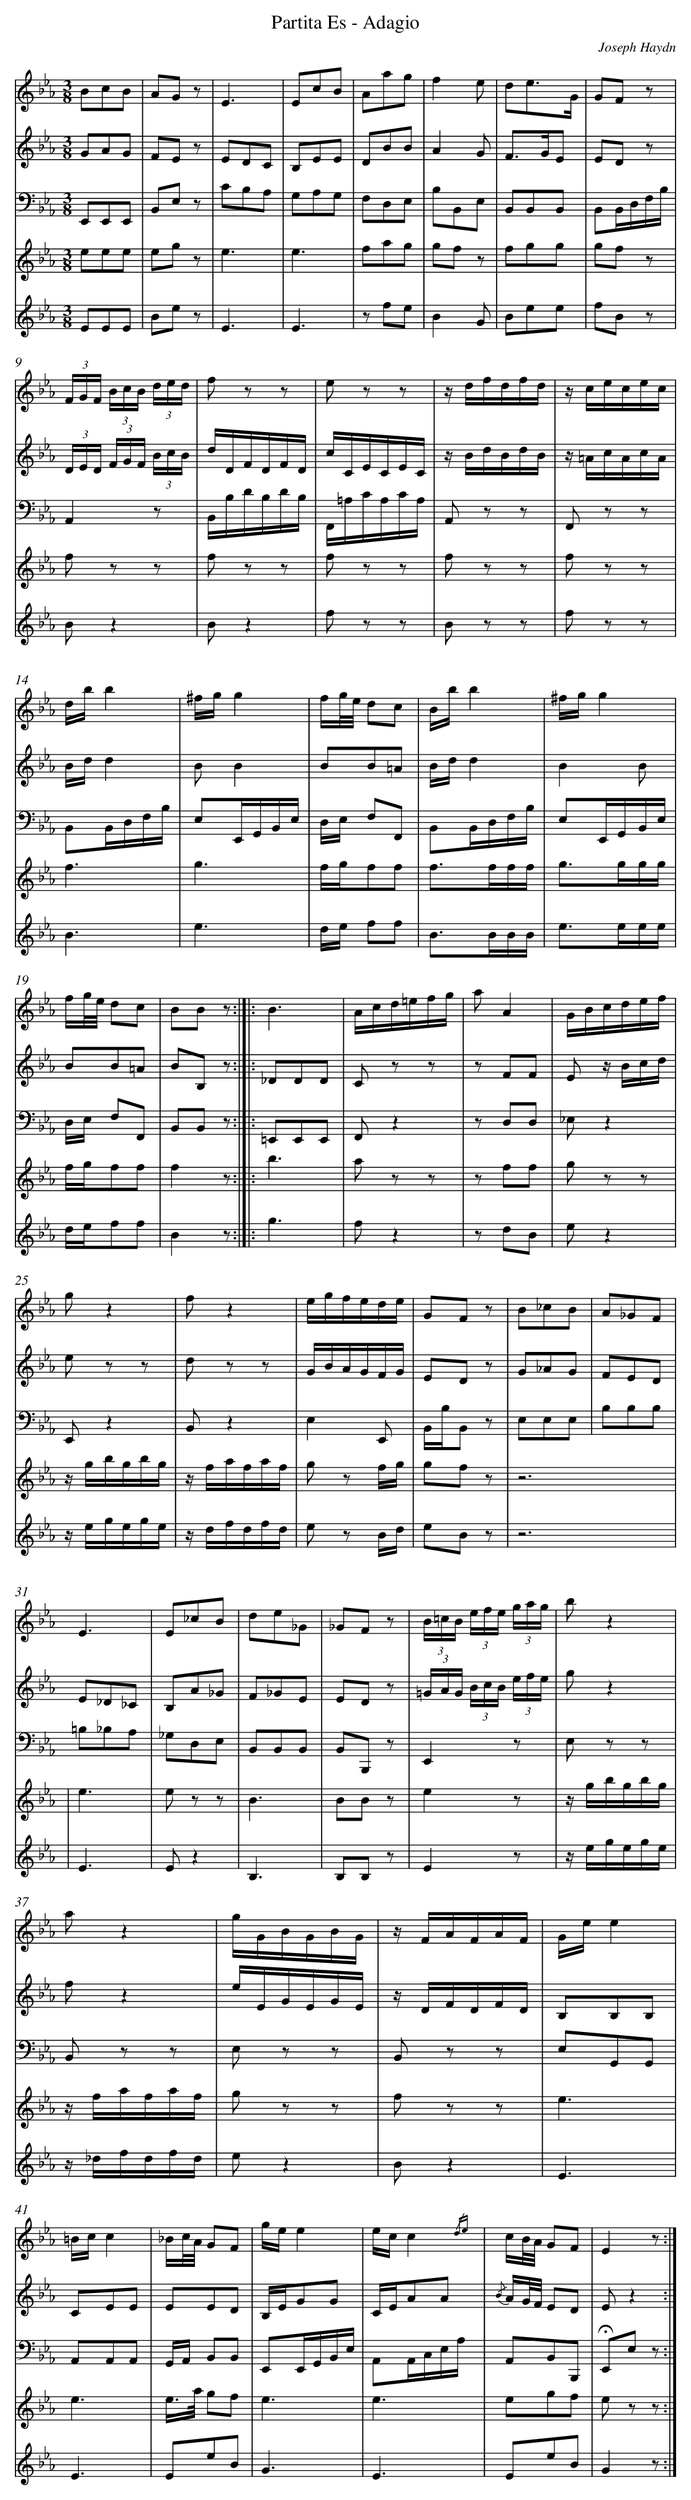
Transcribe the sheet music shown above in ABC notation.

X:1
T: Partita Es - Adagio
C: Joseph Haydn
L: 1/8
M: 3/8
V: 1 clef=treble
V: 2 clef=treble
V: 3 clef=bass
V: 4 clef=treble
V: 5 clef=treble
K: Eb
[V:1] BcB |
[V:2] GAG |
[V:3] E,,E,,E,, |
[V:4] eee |
[V:5] EEE |
[V:1] AG z |
[V:2] FE z |
[V:3] B,,E, z |
[V:4] eg z |
[V:5] Be z |
[V:1] E3 |
[V:2] EDC |
[V:3] CB,A, |
[V:4] e3 |
[V:5] E3 |
[V:1] EcB |
[V:2] B,EE |
[V:3] G,A,G, |
[V:4] e3 |
[V:5] E3 |
[V:1] Aag |
[V:2] DBB |
[V:3] F,D,E, |
[V:4] fag |
[V:5] z fe |
[V:1] f2e |
[V:2] A2G |
[V:3] B,B,,E, |
[V:4] gf z |
[V:5] B2G |
[V:1] de3/G/ |
[V:2] F>GE |
[V:3] B,,B,,B,, |
[V:4] fgg |
[V:5] Bee |
[V:1] GF z |
[V:2] ED z |
[V:3] B,,B,,/D,/F,/B,/ |
[V:4] gf z |
[V:5] fB z |
[V:1] (3F/G/F/ (3B/c/B/ (3d/e/d/ |
[V:2] (3D/E/D/ (3F/G/F/ (3B/c/B/ |
[V:3] A,,2z |
[V:4] f z z |
[V:5] Bz2 |
[V:1] f z z |
[V:2] d/D/F/D/F/D/ |
[V:3] B,,/B,/D/B,/D/B,/ |
[V:4] f z z |
[V:5] Bz2 |
[V:1] e z z |
[V:2] c/C/E/C/E/C/ |
[V:3] F,,/=A,/C/A,/C/A,/ |
[V:4] f z z |
[V:5] f z z |
[V:1] z/ d/f/d/f/d/ |
[V:2] z/ B/d/B/d/B/ |
[V:3] A,, z z |
[V:4] f z z |
[V:5] B z z |
[V:1] z/ c/e/c/e/c/ |
[V:2] z/ =A/c/A/c/A/ |
[V:3] F,, z z |
[V:4] f z z |
[V:5] f z z |
[V:1] d/b/b2 |
[V:2] B/d/d2 |
[V:3] B,,B,,/D,/F,/B,/ |
[V:4] f3 |
[V:5] B3 |
[V:1] ^f/g/g2 |
[V:2] BB2 |
[V:3] E,E,,/G,,/B,,/E,/ |
[V:4] g3 |
[V:5] e3 |
[V:1] f/g//e// dc |
[V:2] BB=A |
[V:3] D,/E,/ F,F,, |
[V:4] f/g/ff |
[V:5] d/e/ ff |
[V:1] B/b/b2 |
[V:2] B/d/d2 |
[V:3] B,,B,,/D,/F,/B,/ |
[V:4] f>ff/f/ |
[V:5] B>BB/B/ |
[V:1] ^f/g/g2 |
[V:2] B2B |
[V:3] E,E,,/G,,/B,,/E,/ |
[V:4] g>gg/g/ |
[V:5] e>ee/e/ |
[V:1] f/g//e// dc |
[V:2] BB=A |
[V:3] D,/E,/ F,F,, |
[V:4] f/g/ff |
[V:5] d/e/ff |
[V:1] BB z :|]|:
[V:2] BB, z :|]|:
[V:3] B,,B,, z :|]|:
[V:4] f2z :|]|:
[V:5] B2z :|]|:
[V:1] B3 |
[V:2] _DDD |
[V:3] =E,,E,,E,, |
[V:4] b3 |
[V:5] g3 |
[V:1] A/c/d/=e/f/g/ |
[V:2] C z z |
[V:3] F,,z2 |
[V:4] a z z |
[V:5] fz2 |
[V:1] aA2 |
[V:2] z FF |
[V:3] z D,D, |
[V:4] z ff |
[V:5] z dB |
[V:1] G/B/c/d/e/f/ |
[V:2] E z/ B/c/d/ |
[V:3] _E,z2 |
[V:4] g z z |
[V:5] ez2 |
[V:1] gz2 |
[V:2] e z z |
[V:3] E,,z2 |
[V:4] z/ g/b/g/b/g/ |
[V:5] z/ e/g/e/g/e/ |
[V:1] fz2 |
[V:2] d z z |
[V:3] B,,z2 |
[V:4] z/ f/a/f/a/f/ |
[V:5] z/ d/f/d/f/d/ |
[V:1] e/g/f/e/d/e/ |
[V:2] G/B/A/G/F/G/ |
[V:3] E,2E,, |
[V:4] g z f/g/ |
[V:5] e z B/d/ |
[V:1] GF z |
[V:2] ED z |
[V:3] B,,/B,/B,, z |
[V:4] gf z |
[V:5] eB z |
[V:1] B_cB |
[V:2] G_AG |
[V:3] E,E,E, |
[V:4] z6 |
[V:5] z6 |
[V:1] A_GF |
[V:2] FED |
[V:3] B,B,B, |
[V:4]  |
[V:5]  |
[V:1] E3 |
[V:2] E_D_C |
[V:3] =B,_B,A, |
[V:4] e3 |
[V:5] E3 |
[V:1] E_cB |
[V:2] B,A_G |
[V:3] _G,D,E, |
[V:4] e z z |
[V:5] Ez2 |
[V:1] de_G |
[V:2] F_GE |
[V:3] B,,B,,B,, |
[V:4] B3 |
[V:5] B,3 |
[V:1] _GF z |
[V:2] ED z |
[V:3] B,,B,,, z |
[V:4] BB z |
[V:5] B,B, z |
[V:1] (3B/=c/B/ (3e/f/e/ (3g/a/g/ |
[V:2] (3=G/A/G/ (3B/c/B/ (3e/f/e/ |
[V:3] E,,2z |
[V:4] e2z |
[V:5] E2z |
[V:1] bz2 |
[V:2] gz2 |
[V:3] E, z z |
[V:4] z/ g/b/g/b/g/ |
[V:5] z/ e/g/e/g/e/ |
[V:1] az2 |
[V:2] fz2 |
[V:3] B,, z z |
[V:4] z/ f/a/f/a/f/ |
[V:5] z/ _d/f/d/f/d/ |
[V:1] g/G/B/G/B/G/ |
[V:2] e/E/G/E/G/E/ |
[V:3] E, z z |
[V:4] g z z |
[V:5] ez2 |
[V:1] z/ F/A/F/A/F/ |
[V:2] z/ D/F/D/F/D/ |
[V:3] B,, z z |
[V:4] f z z |
[V:5] Bz2 |
[V:1] G/e/e2 |
[V:2] B,B,B, |
[V:3] E,G,,G,, |
[V:4] e3 |
[V:5] E3 |
[V:1] =B/c/c2 |
[V:2] CEE |
[V:3] A,,A,,A,, |
[V:4] e3 |
[V:5] E3 |
[V:1] _B/c//A// GF |
[V:2] EED |
[V:3] G,,/A,,/ B,,B,, |
[V:4] e/>a/ gf |
[V:5] EeB |
[V:1] g/e/e2 |
[V:2] B,/E/GG |
[V:3] E,,E,,/G,,/B,,/E,/ |
[V:4] e3 |
[V:5] G3 |
[V:1] e/c/c2{/de} |
[V:2] C/E/AA |
[V:3] A,,A,,/C,/E,/A,/ |
[V:4] e3 |
[V:5] E3 |
[V:1] c/B//A// GF |
[V:2] {/B} A/G//F// ED |
[V:3] A,,B,,B,,, |
[V:4] egf |
[V:5] EeB |
[V:1] E2z :|]
[V:2] Ez2 :|]
[V:3] !fermata!E,,E, z :|]
[V:4] e z z :|]
[V:5] G2z :|]
